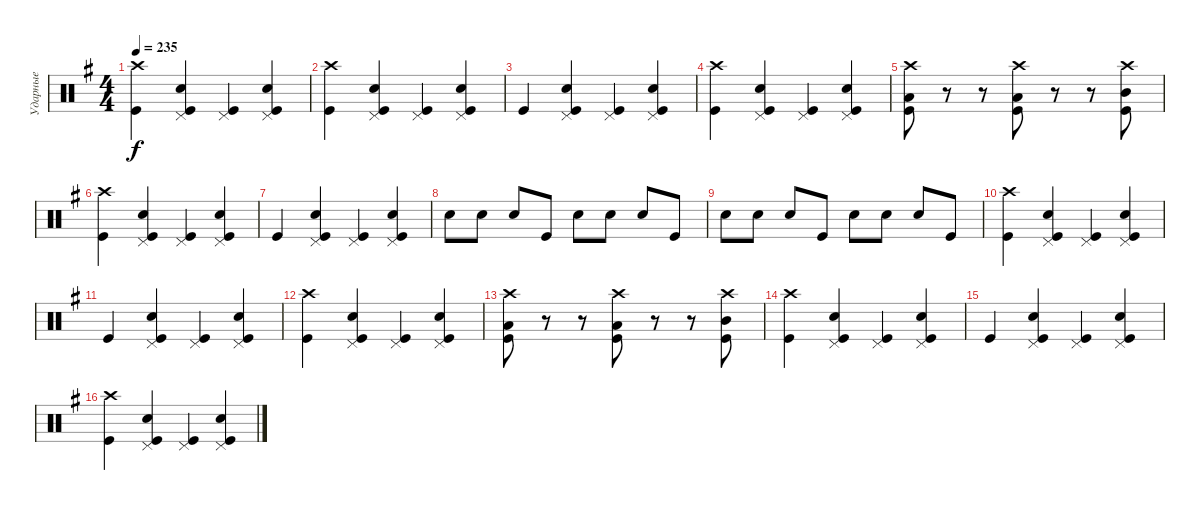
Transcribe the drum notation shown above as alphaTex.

\track ("Ударные" "Ударные") {instrument percussion}
\staff {score}
\articulation defaults
\ts (4 4)
\tempo 235
\clef neutral
\ks g
("Crash high (hit)" "Kick (hit)").4{dy f} ("Pedal Hi-Hat (hit)" "Snare (hit) 2" "Kick (hit)").4 ("Pedal Hi-Hat (hit)" "Kick (hit)").4 ("Pedal Hi-Hat (hit)" "Snare (hit) 2" "Kick (hit)").4 |
("Crash high (hit)" "Kick (hit)").4 ("Pedal Hi-Hat (hit)" "Snare (hit) 2" "Kick (hit)").4 ("Pedal Hi-Hat (hit)" "Kick (hit)").4 ("Pedal Hi-Hat (hit)" "Snare (hit) 2" "Kick (hit)").4 |
"Kick (hit)".4 ("Pedal Hi-Hat (hit)" "Snare (hit) 2" "Kick (hit)").4 ("Pedal Hi-Hat (hit)" "Kick (hit)").4 ("Pedal Hi-Hat (hit)" "Snare (hit) 2" "Kick (hit)").4 |
("Crash high (hit)" "Kick (hit)").4 ("Pedal Hi-Hat (hit)" "Snare (hit) 2" "Kick (hit)").4 ("Pedal Hi-Hat (hit)" "Kick (hit)").4 ("Pedal Hi-Hat (hit)" "Snare (hit) 2" "Kick (hit)").4 |
("Low Tom (hit)" "Crash high (hit)" "Kick (hit)").8 r.8 r.8 ("Low Tom (hit)" "Crash high (hit)" "Kick (hit)").8 r.8 r.8 ("Mid Tom (hit)" "Crash high (hit)" "Kick (hit)").8 |
("Crash high (hit)" "Kick (hit)").4 ("Pedal Hi-Hat (hit)" "Snare (hit) 2" "Kick (hit)").4 ("Pedal Hi-Hat (hit)" "Kick (hit)").4 ("Pedal Hi-Hat (hit)" "Snare (hit) 2" "Kick (hit)").4 |
"Kick (hit)".4 ("Pedal Hi-Hat (hit)" "Snare (hit) 2" "Kick (hit)").4 ("Pedal Hi-Hat (hit)" "Kick (hit)").4 ("Pedal Hi-Hat (hit)" "Snare (hit) 2" "Kick (hit)").4 |
"Electric Snare (hit)".8 "Electric Snare (hit)".8 "Electric Snare (hit)".8 "Kick (hit)".8 "Electric Snare (hit)".8 "Electric Snare (hit)".8 "Electric Snare (hit)".8 "Kick (hit)".8 |
"Electric Snare (hit)".8 "Electric Snare (hit)".8 "Electric Snare (hit)".8 "Kick (hit)".8 "Electric Snare (hit)".8 "Electric Snare (hit)".8 "Electric Snare (hit)".8 "Kick (hit)".8 |
("Crash high (hit)" "Kick (hit)").4 ("Pedal Hi-Hat (hit)" "Snare (hit) 2" "Kick (hit)").4 ("Pedal Hi-Hat (hit)" "Kick (hit)").4 ("Pedal Hi-Hat (hit)" "Snare (hit) 2" "Kick (hit)").4 |
"Kick (hit)".4 ("Pedal Hi-Hat (hit)" "Snare (hit) 2" "Kick (hit)").4 ("Pedal Hi-Hat (hit)" "Kick (hit)").4 ("Pedal Hi-Hat (hit)" "Snare (hit) 2" "Kick (hit)").4 |
("Crash high (hit)" "Kick (hit)").4 ("Pedal Hi-Hat (hit)" "Snare (hit) 2" "Kick (hit)").4 ("Pedal Hi-Hat (hit)" "Kick (hit)").4 ("Pedal Hi-Hat (hit)" "Snare (hit) 2" "Kick (hit)").4 |
("Low Tom (hit)" "Crash high (hit)" "Kick (hit)").8 r.8 r.8 ("Low Tom (hit)" "Crash high (hit)" "Kick (hit)").8 r.8 r.8 ("Mid Tom (hit)" "Crash high (hit)" "Kick (hit)").8 |
("Crash high (hit)" "Kick (hit)").4 ("Pedal Hi-Hat (hit)" "Snare (hit) 2" "Kick (hit)").4 ("Pedal Hi-Hat (hit)" "Kick (hit)").4 ("Pedal Hi-Hat (hit)" "Snare (hit) 2" "Kick (hit)").4 |
"Kick (hit)".4 ("Pedal Hi-Hat (hit)" "Snare (hit) 2" "Kick (hit)").4 ("Pedal Hi-Hat (hit)" "Kick (hit)").4 ("Pedal Hi-Hat (hit)" "Snare (hit) 2" "Kick (hit)").4 |
("Crash high (hit)" "Kick (hit)").4 ("Pedal Hi-Hat (hit)" "Snare (hit) 2" "Kick (hit)").4 ("Pedal Hi-Hat (hit)" "Kick (hit)").4 ("Pedal Hi-Hat (hit)" "Snare (hit) 2" "Kick (hit)").4
